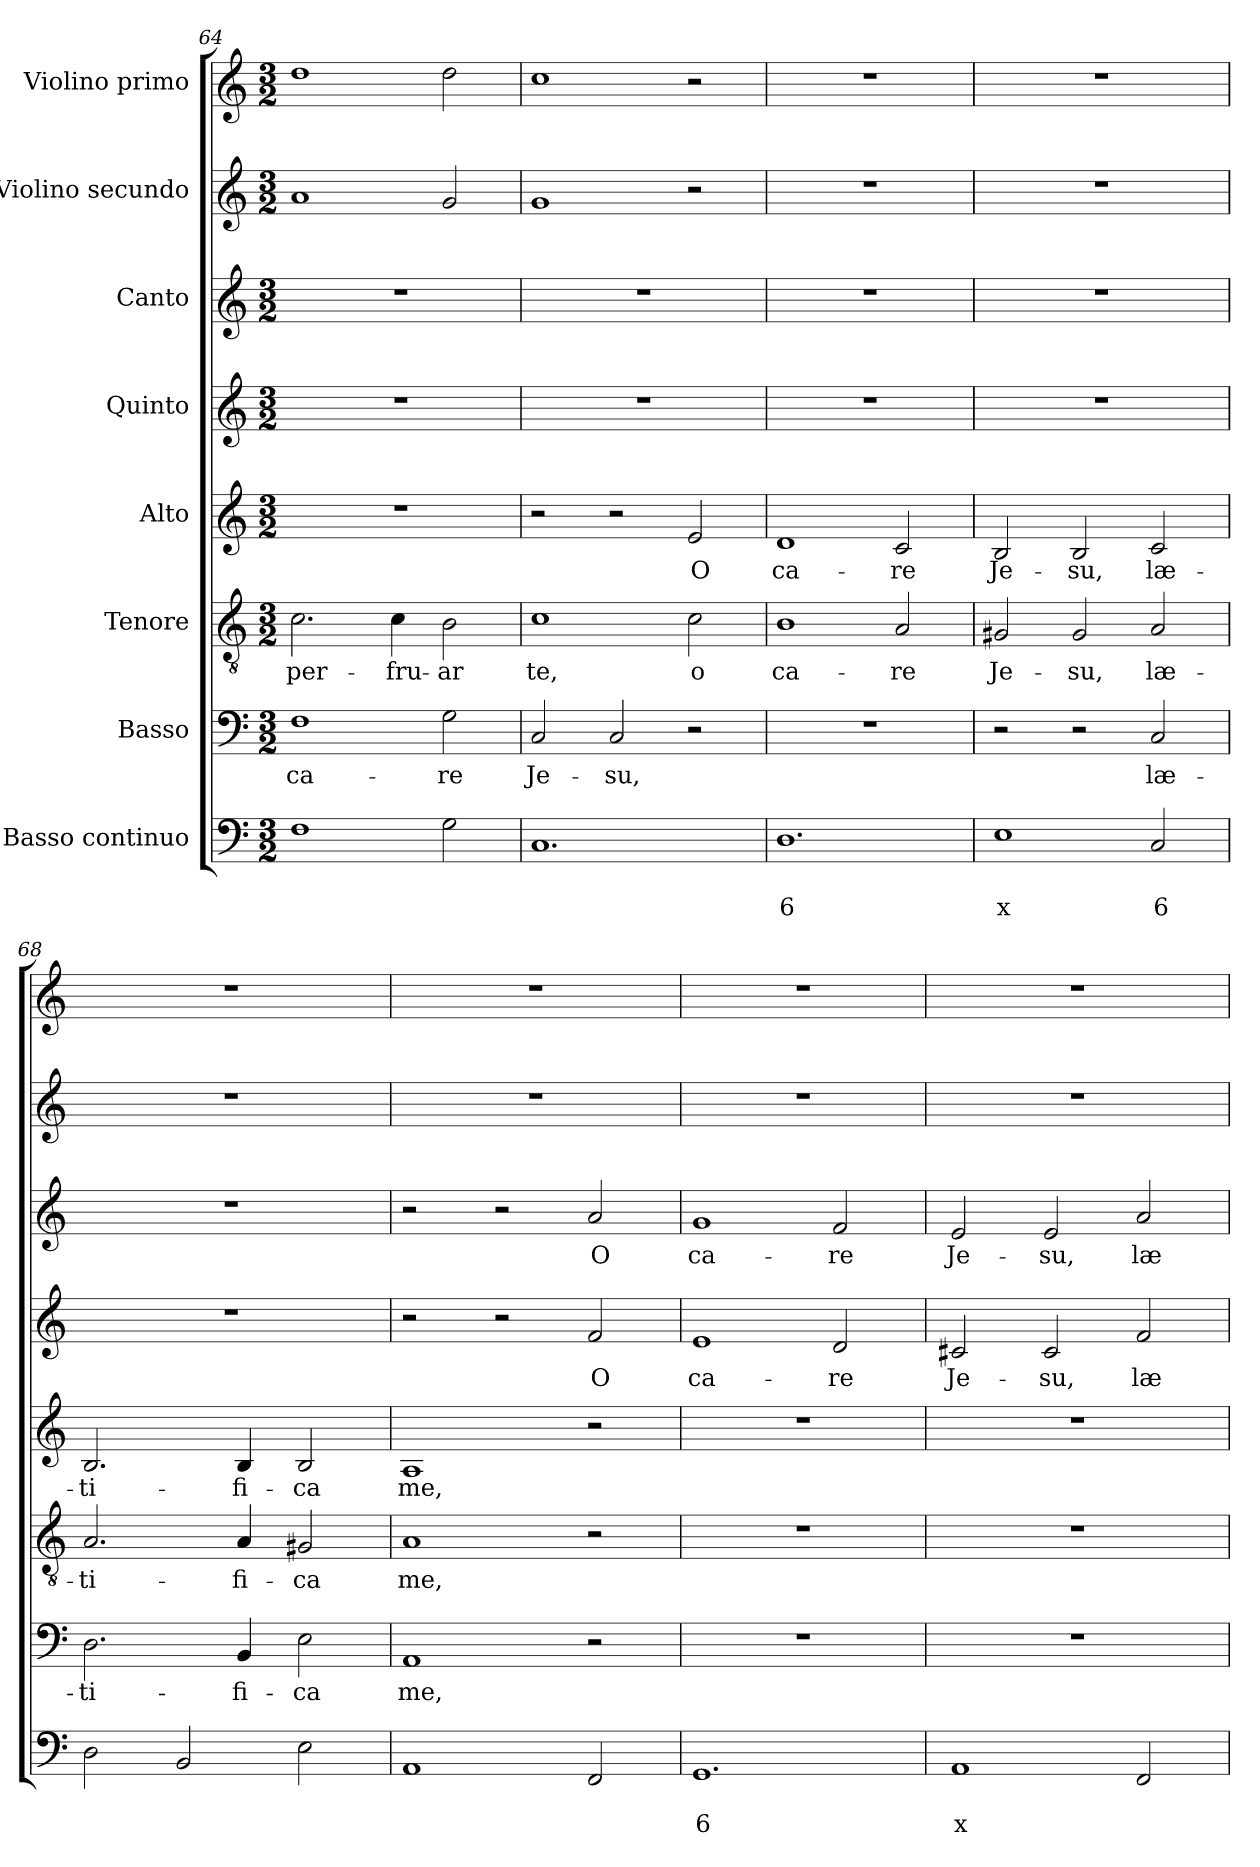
**kern	**text	**text	**kern	**text	**kern	**text	**kern	**text	**kern	**text	**kern	**text	**kern	**kern
*part8	*part8	*part8	*part7	*part7	*part6	*part6	*part5	*part5	*part4	*part4	*part3	*part3	*part2	*part1
*staff8	*staff8	*staff8	*staff7	*staff7	*staff6	*staff6	*staff5	*staff5	*staff4	*staff4	*staff3	*staff3	*staff2	*staff1
*I"Basso continuo	*	*	*I"Basso	*	*I"Tenore	*	*I"Alto	*	*I"Quinto	*	*I"Canto	*	*I"Violino secundo	*I"Violino primo
!!LO:PB:g=z
*clefF4	*	*	*clefF4	*	*clefGv2	*	*clefG2	*	*clefG2	*	*clefG2	*	*clefG2	*clefG2
*k[]	*	*	*k[]	*	*k[]	*	*k[]	*	*k[]	*	*k[]	*	*k[]	*k[]
*C:	*	*	*C:	*	*C:	*	*C:	*	*C:	*	*C:	*	*C:	*C:
*M3/2	*	*	*M3/2	*	*M3/2	*	*M3/2	*	*M3/2	*	*M3/2	*	*M3/2	*M3/2
=64	=64	=64	=64	=64	=64	=64	=64	=64	=64	=64	=64	=64	=64	=64
!	!	!	!	!LO:LY:b	!	!LO:LY:b	!	!	!	!	!	!	!	!
1F	.	.	1F	ca-	2.c\	per-	1.r	.	1.r	.	1.r	.	1a	1dd
!	!	!	!	!	!	!LO:LY:b	!	!	!	!	!	!	!	!
.	.	.	.	.	4c\	-fru-	.	.	.	.	.	.	.	.
!	!	!	!	!LO:LY:b	!	!LO:LY:b	!	!	!	!	!	!	!	!
2G\	.	.	2G\	-re	2B\	-ar	.	.	.	.	.	.	2g/	2dd\
=65	=65	=65	=65	=65	=65	=65	=65	=65	=65	=65	=65	=65	=65	=65
!	!	!	!	!LO:LY:b	!	!LO:LY:b	!	!	!	!	!	!	!	!
1.C	.	.	2C/	Je-	1c	te,	2r	.	1.r	.	1.r	.	1g	1cc
!	!	!	!	!LO:LY:b	!	!	!	!	!	!	!	!	!	!
.	.	.	2C/	-su,	.	.	2r	.	.	.	.	.	.	.
!	!	!	!	!	!	!LO:LY:b	!	!LO:LY:b	!	!	!	!	!	!
.	.	.	2r	.	2c\	o	2e/	O	.	.	.	.	2r	2r
=66	=66	=66	=66	=66	=66	=66	=66	=66	=66	=66	=66	=66	=66	=66
!	!	!LO:LY:b	!	!	!	!LO:LY:b	!	!LO:LY:b	!	!	!	!	!	!
1.D	.	6	1.r	.	1B	ca-	1d	ca-	1.r	.	1.r	.	1.r	1.r
!	!	!	!	!	!	!LO:LY:b	!	!LO:LY:b	!	!	!	!	!	!
.	.	.	.	.	2A/	-re	2c/	-re	.	.	.	.	.	.
=67	=67	=67	=67	=67	=67	=67	=67	=67	=67	=67	=67	=67	=67	=67
!	!	!LO:LY:b	!	!	!	!LO:LY:b	!	!LO:LY:b	!	!	!	!	!	!
1E	.	x	2r	.	2G#X/	Je-	2B/	Je-	1.r	.	1.r	.	1.r	1.r
!	!	!	!	!	!	!LO:LY:b	!	!LO:LY:b	!	!	!	!	!	!
.	.	.	2r	.	2G#/	-su,	2B/	-su,	.	.	.	.	.	.
!	!	!LO:LY:b	!	!LO:LY:b	!	!LO:LY:b	!	!LO:LY:b	!	!	!	!	!	!
2C/	.	6	2C/	læ-	2A/	læ-	2c/	læ-	.	.	.	.	.	.
=68	=68	=68	=68	=68	=68	=68	=68	=68	=68	=68	=68	=68	=68	=68
!	!	!	!	!LO:LY:b	!	!LO:LY:b	!	!LO:LY:b	!	!	!	!	!	!
2D\	.	.	2.D\	-ti-	2.A/	-ti-	2.B/	-ti-	1.r	.	1.r	.	1.r	1.r
2BB/	.	.	.	.	.	.	.	.	.	.	.	.	.	.
!	!	!	!	!LO:LY:b	!	!LO:LY:b	!	!LO:LY:b	!	!	!	!	!	!
.	.	.	4BB/	-fi-	4A/	-fi-	4B/	-fi-	.	.	.	.	.	.
!	!	!	!	!LO:LY:b	!	!LO:LY:b	!	!LO:LY:b	!	!	!	!	!	!
2E\	.	.	2E\	-ca	2G#X/	-ca	2B/	-ca	.	.	.	.	.	.
=69	=69	=69	=69	=69	=69	=69	=69	=69	=69	=69	=69	=69	=69	=69
!	!	!	!	!LO:LY:b	!	!LO:LY:b	!	!LO:LY:b	!	!	!	!	!	!
1AA	.	.	1AA	me,	1A	me,	1A	me,	2r	.	2r	.	1.r	1.r
.	.	.	.	.	.	.	.	.	2r	.	2r	.	.	.
!	!	!	!	!	!	!	!	!	!	!LO:LY:b	!	!LO:LY:b	!	!
2FF/	.	.	2r	.	2r	.	2r	.	2f/	O	2a/	O	.	.
!!LO:LB:g=z
=70	=70	=70	=70	=70	=70	=70	=70	=70	=70	=70	=70	=70	=70	=70
!	!	!LO:LY:b	!	!	!	!	!	!	!	!LO:LY:b	!	!LO:LY:b	!	!
1.GG	.	6	1.r	.	1.r	.	1.r	.	1e	ca-	1g	ca-	1.r	1.r
!	!	!	!	!	!	!	!	!	!	!LO:LY:b	!	!LO:LY:b	!	!
.	.	.	.	.	.	.	.	.	2d/	-re	2f/	-re	.	.
=71	=71	=71	=71	=71	=71	=71	=71	=71	=71	=71	=71	=71	=71	=71
!	!	!LO:LY:b	!	!	!	!	!	!	!	!LO:LY:b	!	!LO:LY:b	!	!
1AA	.	x	1.r	.	1.r	.	1.r	.	2c#X/	Je-	2e/	Je-	1.r	1.r
!	!	!	!	!	!	!	!	!	!	!LO:LY:b	!	!LO:LY:b	!	!
.	.	.	.	.	.	.	.	.	2c#/	-su,	2e/	-su,	.	.
!	!	!	!	!	!	!	!	!	!	!LO:LY:b	!	!LO:LY:b	!	!
2FF/	.	.	.	.	.	.	.	.	2f/	læ-	2a/	læ-	.	.
=	=	=	=	=	=	=	=	=	=	=	=	=	=	=
*-	*-	*-	*-	*-	*-	*-	*-	*-	*-	*-	*-	*-	*-	*-
